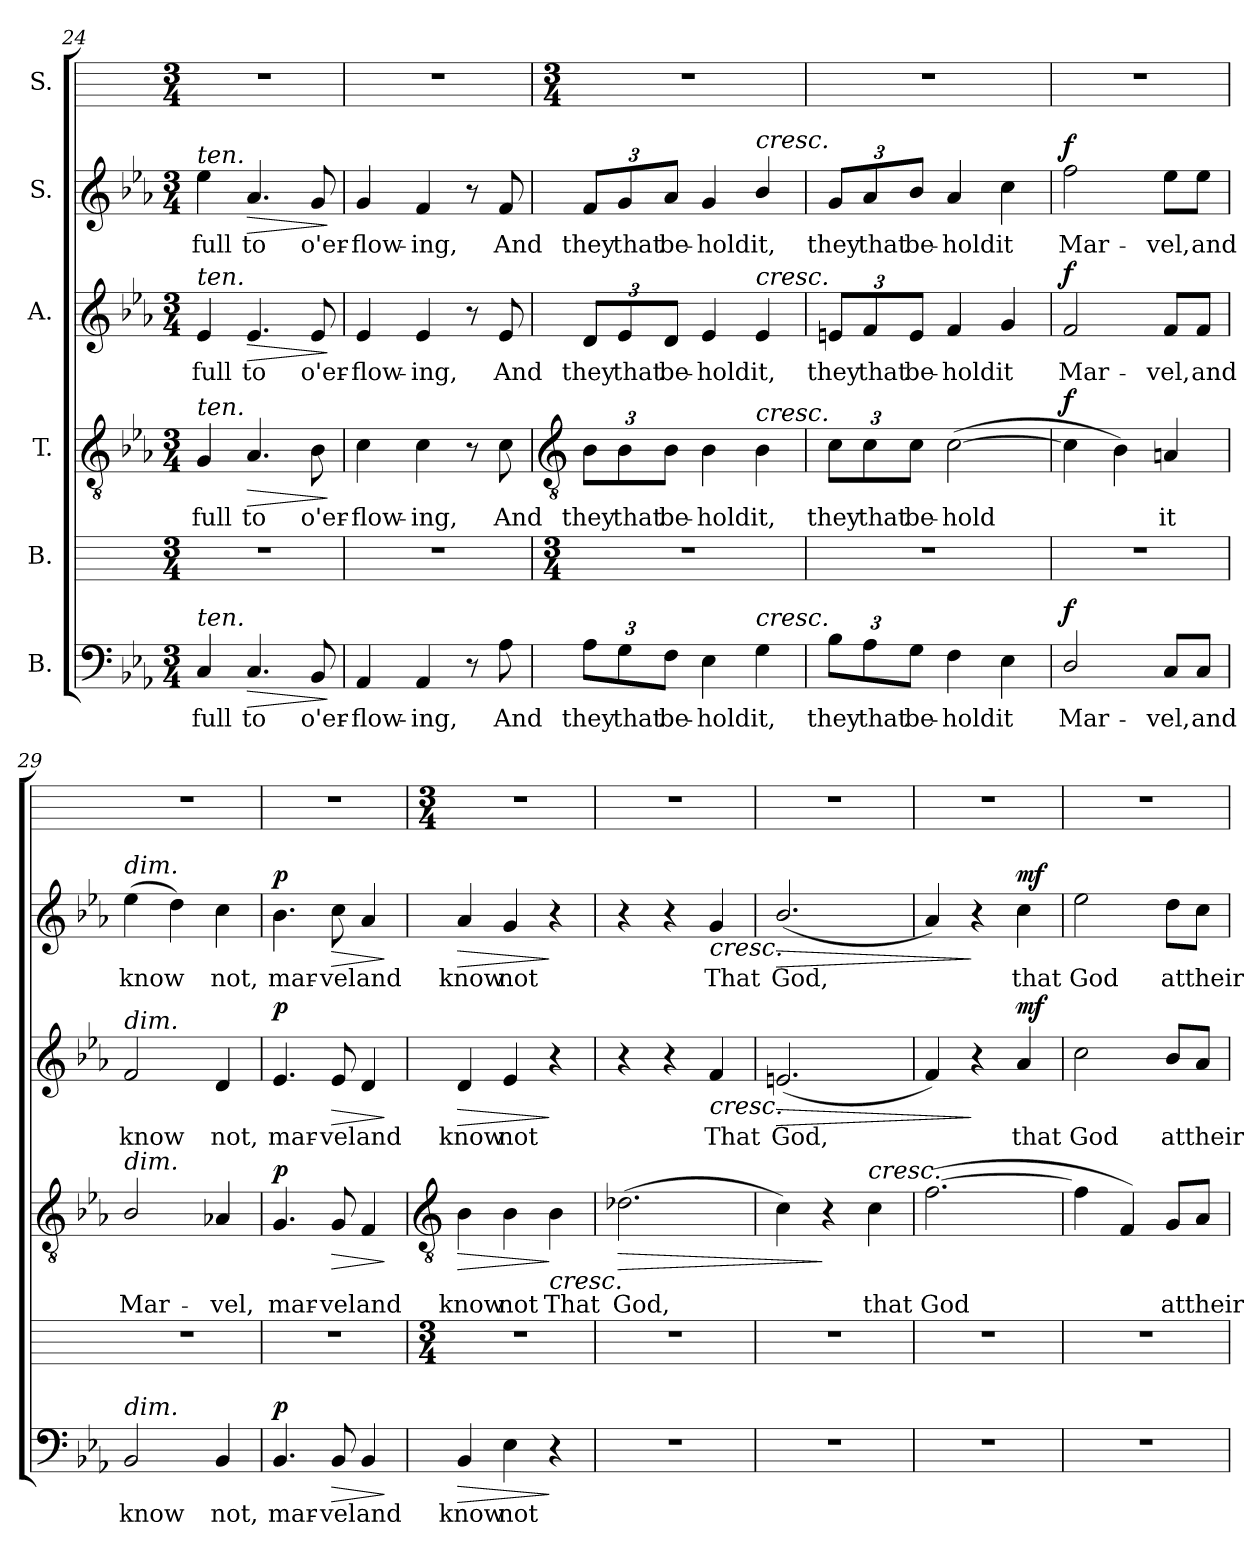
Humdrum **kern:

**kern	**text	**dynam	**kern	**kern	**text	**dynam	**kern	**text	**dynam	**kern	**text	**dynam	**kern
*part6	*part6	*part6	*part5	*part4	*part4	*part4	*part3	*part3	*part3	*part2	*part2	*part2	*part1
*staff6	*staff6	*staff6	*staff5	*staff4	*staff4	*staff4	*staff3	*staff3	*staff3	*staff2	*staff2	*staff2	*staff1
*I"B.	*	*	*I"B.	*I"T.	*	*	*I"A.	*	*	*I"S.	*	*	*I"S.
*clefF4	*	*	*	*clefGv2	*	*	*clefG2	*	*	*clefG2	*	*	*
*k[b-e-a-]	*	*	*	*k[b-e-a-]	*	*	*k[b-e-a-]	*	*	*k[b-e-a-]	*	*	*
*E-:	*	*	*	*E-:	*	*	*E-:	*	*	*E-:	*	*	*
*M3/4	*	*	*M3/4	*M3/4	*	*	*M3/4	*	*	*M3/4	*	*	*M3/4
=24	=24	=24	=24	=24	=24	=24	=24	=24	=24	=24	=24	=24	=24
!	!	!	!	!	!	!	!	!	!	!LO:TX:a:i:t=ten.	!	!	!
!	!	!	!	!	!	!	!LO:TX:a:i:t=ten.	!	!	!	!	!	!
!	!	!	!	!LO:TX:a:i:t=ten.	!	!	!	!	!	!	!	!	!
!LO:TX:a:i:t=ten.	!	!	!	!	!	!	!	!	!	!	!	!	!
!	!LO:LY:b	!	!	!	!LO:LY:b	!	!	!LO:LY:b	!	!	!LO:LY:b	!	!
4C	full	.	2.r	4G	full	.	4e-	full	.	4ee-	full	.	2.r
!	!LO:LY:b	!LO:HP:b	!	!	!LO:LY:b	!LO:HP:b	!	!LO:LY:b	!LO:HP:b	!	!LO:LY:b	!LO:HP:b	!
4.C	to	>	.	4.A-	to	>	4.e-	to	>	4.a-	to	>	.
!	!LO:LY:b	!	!	!	!LO:LY:b	!	!	!LO:LY:b	!	!	!LO:LY:b	!	!
8BB-	o'er-	.	.	8B-	o'er-	.	8e-	o'er-	.	8g	o'er-	.	.
.	.	]	.	.	.	]	.	.	]	.	.	]	.
=25	=25	=25	=25	=25	=25	=25	=25	=25	=25	=25	=25	=25	=25
!	!LO:LY:b	!	!	!	!LO:LY:b	!	!	!LO:LY:b	!	!	!LO:LY:b	!	!
4AA-	-flow-	.	2.r	4c	-flow-	.	4e-	-flow-	.	4g	-flow-	.	2.r
!	!LO:LY:b	!	!	!	!LO:LY:b	!	!	!LO:LY:b	!	!	!LO:LY:b	!	!
4AA-	-ing,	.	.	4c	-ing,	.	4e-	-ing,	.	4f	-ing,	.	.
8r	.	.	.	8r	.	.	8r	.	.	8r	.	.	.
!	!LO:LY:b	!	!	!	!LO:LY:b	!	!	!LO:LY:b	!	!	!LO:LY:b	!	!
8A-	And	.	.	8c	And	.	8e-	And	.	8f	And	.	.
!!LO:LB:g=z
=26	=26	=26	=26	=26	=26	=26	=26	=26	=26	=26	=26	=26	=26
*	*	*	*	*clefGv2	*	*	*	*	*	*	*	*	*
*	*	*	*M3/4	*	*	*	*	*	*	*	*	*	*M3/4
!	!LO:LY:b	!	!	!	!LO:LY:b	!	!	!LO:LY:b	!	!	!LO:LY:b	!	!
12A-L	they	.	2.r	12B-L	they	.	12dL	they	.	12fL	they	.	2.r
!	!LO:LY:b	!	!	!	!LO:LY:b	!	!	!LO:LY:b	!	!	!LO:LY:b	!	!
12G	that	.	.	12B-	that	.	12e-	that	.	12g	that	.	.
!	!LO:LY:b	!	!	!	!LO:LY:b	!	!	!LO:LY:b	!	!	!LO:LY:b	!	!
12FJ	be-	.	.	12B-J	be-	.	12dJ	be-	.	12a-J	be-	.	.
!	!LO:LY:b	!	!	!	!LO:LY:b	!	!	!LO:LY:b	!	!	!LO:LY:b	!	!
4E-	-hold	.	.	4B-	-hold	.	4e-	-hold	.	4g	-hold	.	.
!	!	!	!	!	!	!	!	!	!	!LO:TX:a:i:t=cresc.	!	!	!
!	!	!	!	!	!	!	!LO:TX:a:i:t=cresc.	!	!	!	!	!	!
!	!	!	!	!LO:TX:a:i:t=cresc.	!	!	!	!	!	!	!	!	!
!LO:TX:a:i:t=cresc.	!	!	!	!	!	!	!	!	!	!	!	!	!
!	!LO:LY:b	!	!	!	!LO:LY:b	!	!	!LO:LY:b	!	!	!LO:LY:b	!	!
4G	it,	.	.	4B-	it,	.	4e-	it,	.	4b-/	it,	.	.
=27	=27	=27	=27	=27	=27	=27	=27	=27	=27	=27	=27	=27	=27
!	!LO:LY:b	!	!	!	!LO:LY:b	!	!	!LO:LY:b	!	!	!LO:LY:b	!	!
12B-L	they	.	2.r	12cL	they	.	12enL	they	.	12gL	they	.	2.r
!	!LO:LY:b	!	!	!	!LO:LY:b	!	!	!LO:LY:b	!	!	!LO:LY:b	!	!
12A-	that	.	.	12c	that	.	12f	that	.	12a-	that	.	.
!	!LO:LY:b	!	!	!	!LO:LY:b	!	!	!LO:LY:b	!	!	!LO:LY:b	!	!
12GJ	be-	.	.	12cJ	be-	.	12eJ	be-	.	12b-J	be-	.	.
!	!LO:LY:b	!	!	!	!LO:LY:b	!	!	!LO:LY:b	!	!	!LO:LY:b	!	!
4F	-hold	.	.	(>[2c	-hold	.	4f	-hold	.	4a-	-hold	.	.
!	!LO:LY:b	!	!	!	!	!	!	!LO:LY:b	!	!	!LO:LY:b	!	!
4E-	it	.	.	.	.	.	4g	it	.	4cc	it	.	.
=28	=28	=28	=28	=28	=28	=28	=28	=28	=28	=28	=28	=28	=28
!	!LO:LY:b	!LO:DY:b	!	!	!	!LO:DY:a	!	!LO:LY:b	!LO:DY:b	!	!LO:LY:b	!LO:DY:a	!
2D/	Mar-	f	2.r	4c]	.	f	2f	Mar-	f	2ff	Mar-	f	2.r
.	.	.	.	4B-)	.	.	.	.	.	.	.	.	.
!	!LO:LY:b	!	!	!	!LO:LY:b	!	!	!LO:LY:b	!	!	!LO:LY:b	!	!
8CL	-vel,	.	.	4An	it	.	8fL	-vel,	.	8ee-L	-vel,	.	.
!	!LO:LY:b	!	!	!	!	!	!	!LO:LY:b	!	!	!LO:LY:b	!	!
8CJ	and	.	.	.	.	.	8fJ	and	.	8ee-J	and	.	.
=29	=29	=29	=29	=29	=29	=29	=29	=29	=29	=29	=29	=29	=29
!	!	!	!	!	!	!	!	!	!	!LO:TX:a:i:t=dim.	!	!	!
!	!	!	!	!	!	!	!LO:TX:a:i:t=dim.	!	!	!	!	!	!
!	!	!	!	!LO:TX:a:i:t=dim.	!	!	!	!	!	!	!	!	!
!LO:TX:a:i:t=dim.	!	!	!	!	!	!	!	!	!	!	!	!	!
!	!LO:LY:b	!	!	!	!LO:LY:b	!	!	!LO:LY:b	!	!	!LO:LY:b	!	!
2BB-	know	.	2.r	2B-/	Mar-	.	2f	know	.	(>4ee-	know	.	2.r
.	.	.	.	.	.	.	.	.	.	4dd)	.	.	.
!	!LO:LY:b	!	!	!	!LO:LY:b	!	!	!LO:LY:b	!	!	!LO:LY:b	!	!
4BB-	not,	.	.	4A-X	-vel,	.	4d	not,	.	4cc	not,	.	.
=30	=30	=30	=30	=30	=30	=30	=30	=30	=30	=30	=30	=30	=30
!	!LO:LY:b	!LO:DY:a	!	!	!LO:LY:b	!LO:DY:a	!	!LO:LY:b	!LO:DY:a	!	!LO:LY:b	!LO:DY:a	!
4.BB-	mar-	p	2.r	4.G	mar-	p	4.e-	mar-	p	4.b-	mar-	p	2.r
!	!LO:LY:b	!LO:HP:b	!	!	!LO:LY:b	!LO:HP:b	!	!LO:LY:b	!LO:HP:b	!	!LO:LY:b	!LO:HP:b	!
8BB-	-vel	>	.	8G	-vel	>	8e-	-vel	>	8cc	-vel	>	.
!	!LO:LY:b	!	!	!	!LO:LY:b	!	!	!LO:LY:b	!	!	!LO:LY:b	!	!
4BB-	and	.	.	4F	and	.	4d	and	.	4a-	and	.	.
.	.	]	.	.	.	]	.	.	]	.	.	]	.
!!LO:LB:g=z
=31	=31	=31	=31	=31	=31	=31	=31	=31	=31	=31	=31	=31	=31
*	*	*	*	*clefGv2	*	*	*	*	*	*	*	*	*
*	*	*	*M3/4	*	*	*	*	*	*	*	*	*	*M3/4
!	!LO:LY:b	!LO:HP:b	!	!	!LO:LY:b	!LO:HP:b	!	!LO:LY:b	!LO:HP:b	!	!LO:LY:b	!LO:HP:b	!
4BB-	know	>	2.r	4B-	know	>	4d	know	>	4a-	know	>	2.r
!	!LO:LY:b	!	!	!	!LO:LY:b	!	!	!LO:LY:b	!	!	!LO:LY:b	!	!
4E-	not	.	.	4B-	not	.	4e-	not	.	4g	not	.	.
!	!	!	!	!	!LO:LY:b	!LO:HP:n=1:b	!	!	!	!	!	!	!
4r	.	]	.	4B-	That	] <	4r	.	]	4r	.	]	.
=32	=32	=32	=32	=32	=32	=32	=32	=32	=32	=32	=32	=32	=32
!LO:N:vis=1	!	!	!	!	!LO:LY:b	!LO:HP:b	!	!	!	!	!	!	!
2.r	.	.	2.r	(>2.d-X	God,	>	4r	.	.	4r	.	.	2.r
.	.	.	.	.	.	.	4r	.	.	4r	.	.	.
!	!	!	!	!	!	!	!	!LO:LY:b	!LO:HP:b	!	!LO:LY:b	!LO:HP:b	!
.	.	.	.	.	.	.	4f	That	<	4g	That	<	.
.	.	.	.	.	.	[	.	.	.	.	.	.	.
=33	=33	=33	=33	=33	=33	=33	=33	=33	=33	=33	=33	=33	=33
!LO:N:vis=1	!	!	!	!	!	!	!	!LO:LY:b	!LO:HP:b	!	!LO:LY:b	!LO:HP:b	!
2.r	.	.	2.r	4c)	.	.	(<2.en	God,	>	(<2.b-/	God,	>	2.r
.	.	.	.	4r	.	]	.	.	.	.	.	.	.
!	!	!	!	!LO:TX:a:i:t=cresc.	!	!	!	!	!	!	!	!	!
!	!	!	!	!	!LO:LY:b	!	!	!	!	!	!	!	!
.	.	.	.	4c	that	.	.	.	.	.	.	.	.
.	.	.	.	.	.	.	.	.	[	.	.	[	.
=34	=34	=34	=34	=34	=34	=34	=34	=34	=34	=34	=34	=34	=34
!LO:N:vis=1	!	!	!	!	!LO:LY:b	!	!	!	!	!	!	!	!
2.r	.	.	2.r	(>[2.f	God	.	4f)	.	.	4a-)	.	.	2.r
.	.	.	.	.	.	.	4r	.	]	4r	.	]	.
!	!	!	!	!	!	!	!	!LO:LY:b	!LO:DY:a	!	!LO:LY:b	!LO:DY:a	!
.	.	.	.	.	.	.	4a-	that	mf	4cc	that	mf	.
=35	=35	=35	=35	=35	=35	=35	=35	=35	=35	=35	=35	=35	=35
!LO:N:vis=1	!	!	!	!	!	!	!	!LO:LY:b	!	!	!LO:LY:b	!	!
2.r	.	.	2.r	4f]	.	.	2cc	God	.	2ee-	God	.	2.r
.	.	.	.	4F)	.	.	.	.	.	.	.	.	.
!	!	!	!	!	!LO:LY:b	!	!	!LO:LY:b	!	!	!LO:LY:b	!	!
.	.	.	.	8GL	at	.	8b-L	at	.	8ddL	at	.	.
!	!	!	!	!	!LO:LY:b	!	!	!LO:LY:b	!	!	!LO:LY:b	!	!
.	.	.	.	8A-J	their	.	8a-J	their	.	8ccJ	their	.	.
=	=	=	=	=	=	=	=	=	=	=	=	=	=
*-	*-	*-	*-	*-	*-	*-	*-	*-	*-	*-	*-	*-	*-
